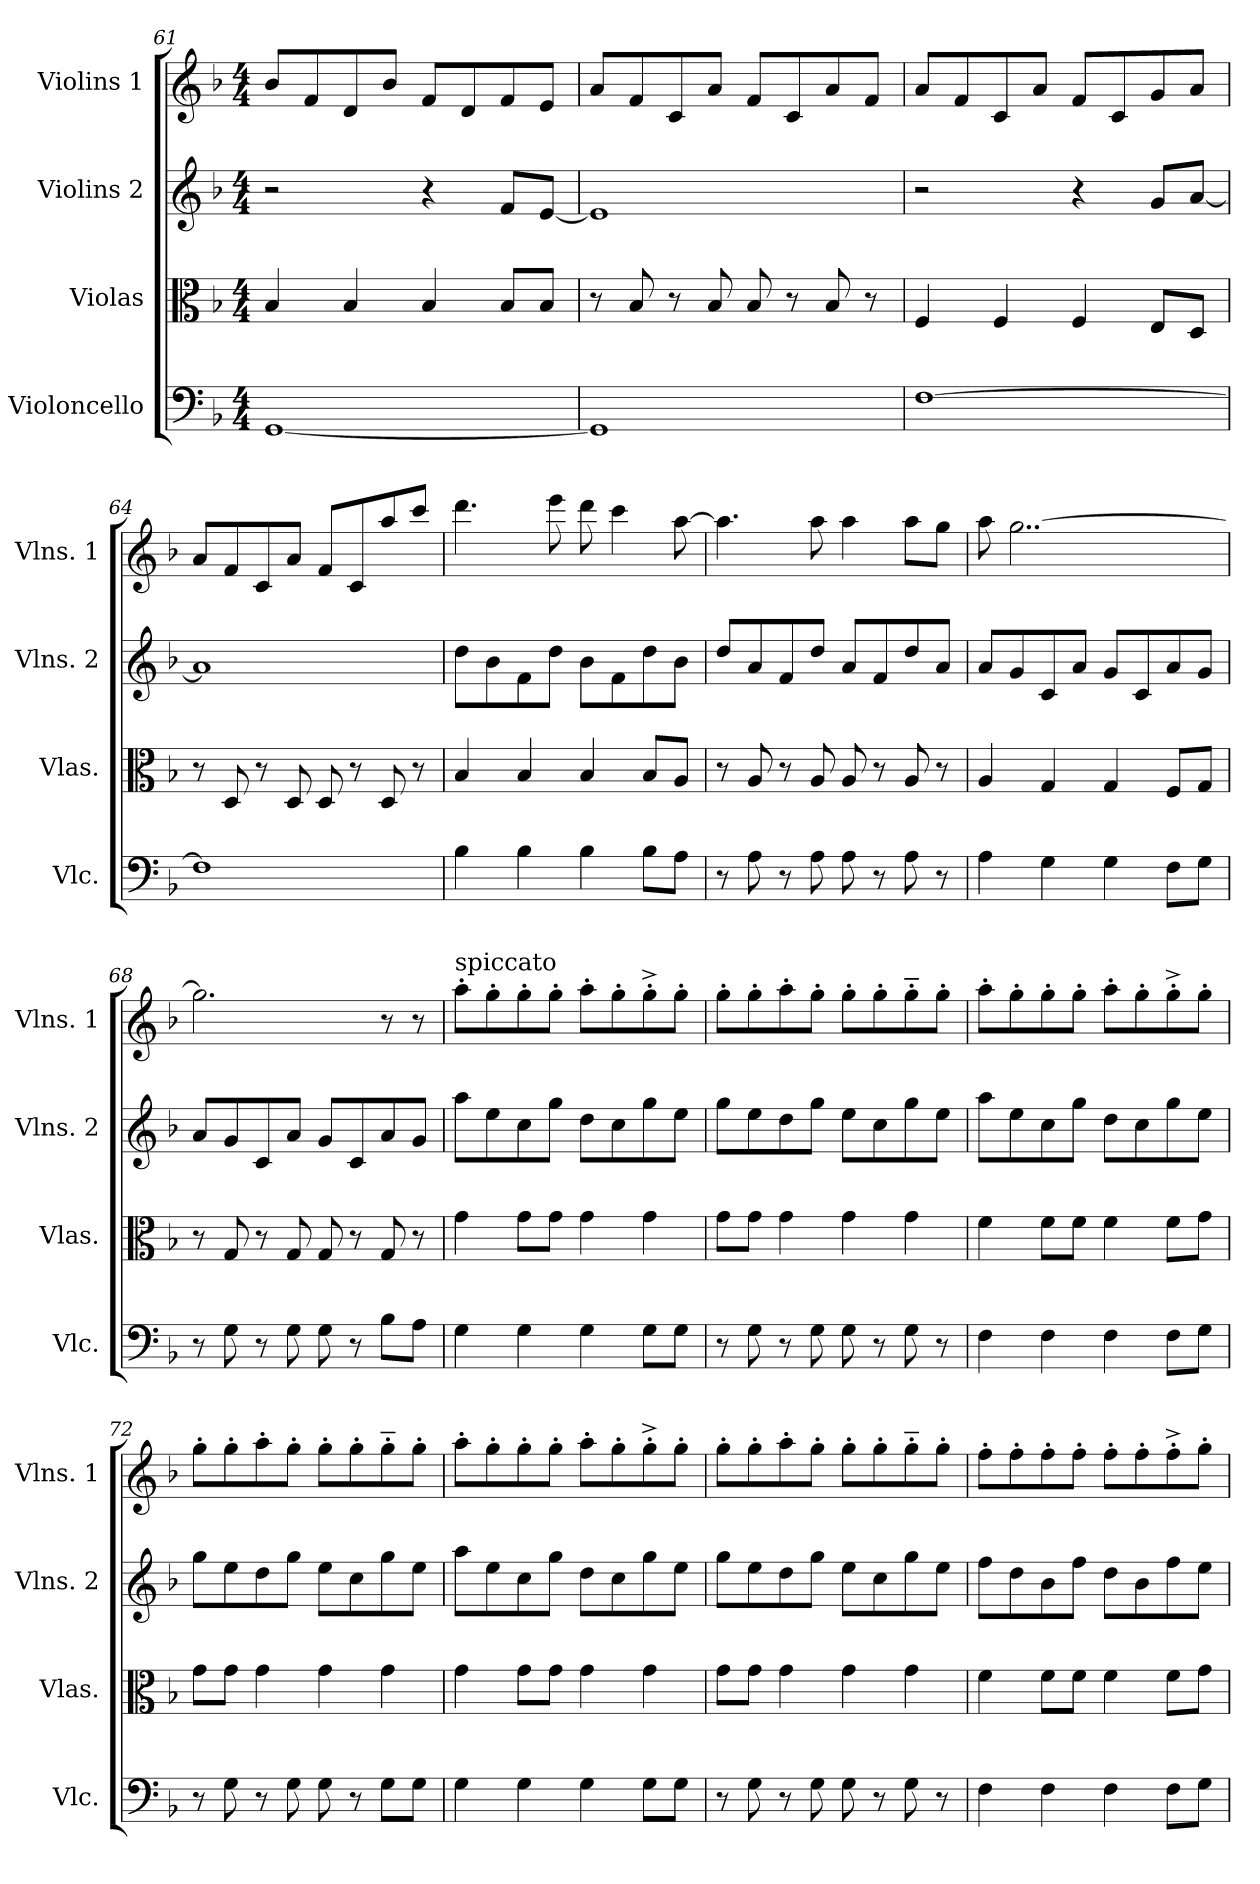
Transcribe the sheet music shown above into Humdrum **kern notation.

**kern	**kern	**kern	**kern
*part4	*part3	*part2	*part1
*staff4	*staff3	*staff2	*staff1
*I"Violoncello	*I"Violas	*I"Violins 2	*I"Violins 1
*I'Vlc.	*I'Vlas.	*I'Vlns. 2	*I'Vlns. 1
!!LO:LB:g=z
*clefF4	*clefC3	*clefG2	*clefG2
*k[b-]	*k[b-]	*k[b-]	*k[b-]
*F:	*F:	*F:	*F:
*M4/4	*M4/4	*M4/4	*M4/4
=61	=61	=61	=61
[1GG	4B-/	2r	8b-/L
.	.	.	8f/
.	4B-/	.	8d/
.	.	.	8b-/J
.	4B-/	4r	8f/L
.	.	.	8d/
.	8B-/L	8f/L	8f/
.	8B-/J	[8e/J	8e/J
=62	=62	=62	=62
1GG]	8r	1e]	8a/L
.	8B-/	.	8f/
.	8r	.	8c/
.	8B-/	.	8a/J
.	8B-/	.	8f/L
.	8r	.	8c/
.	8B-/	.	8a/
.	8r	.	8f/J
=63	=63	=63	=63
[1F	4F/	2r	8a/L
.	.	.	8f/
.	4F/	.	8c/
.	.	.	8a/J
.	4F/	4r	8f/L
.	.	.	8c/
.	8E/L	8g/L	8g/
.	8D/J	[8a/J	8a/J
=64	=64	=64	=64
1F]	8r	1a]	8a/L
.	8D/	.	8f/
.	8r	.	8c/
.	8D/	.	8a/J
.	8D/	.	8f/L
.	8r	.	8c/
.	8D/	.	8aa/
.	8r	.	8ccc/J
!!LO:LB:g=z
=65	=65	=65	=65
4B-\	4B-/	8dd\L	4.ddd\
.	.	8b-\	.
4B-\	4B-/	8f\	.
.	.	8dd\J	8eee\
4B-\	4B-/	8b-\L	8ddd\
.	.	8f\	4ccc\
8B-\L	8B-/L	8dd\	.
8A\J	8A/J	8b-\J	[8aa\
=66	=66	=66	=66
8r	8r	8dd/L	4.aa\]
8A\	8A/	8a/	.
8r	8r	8f/	.
8A\	8A/	8dd/J	8aa\
8A\	8A/	8a/L	4aa\
8r	8r	8f/	.
8A\	8A/	8dd/	8aa\L
8r	8r	8a/J	8gg\J
=67	=67	=67	=67
4A\	4A/	8a/L	8aa\
.	.	8g/	[2..gg\
4G\	4G/	8c/	.
.	.	8a/J	.
4G\	4G/	8g/L	.
.	.	8c/	.
8F\L	8F/L	8a/	.
8G\J	8G/J	8g/J	.
=68	=68	=68	=68
8r	8r	8a/L	2.gg\]
8G\	8G/	8g/	.
8r	8r	8c/	.
8G\	8G/	8a/J	.
8G\	8G/	8g/L	.
8r	8r	8c/	.
8B-\L	8G/	8a/	8r
8A\J	8r	8g/J	8r
!!LO:PB:g=z
=69	=69	=69	=69
!	!	!	!LO:TX:a:t=spiccato
4G\	4g\	8aa\L	8aa'\L
.	.	8ee\	8gg'\
4G\	8g\L	8cc\	8gg'\
.	8g\J	8gg\J	8gg'\J
4G\	4g\	8dd\L	8aa'\L
.	.	8cc\	8gg'\
8G\L	4g\	8gg\	8gg^'\
8G\J	.	8ee\J	8gg'\J
=70	=70	=70	=70
8r	8g\L	8gg\L	8gg'\L
8G\	8g\J	8ee\	8gg'\
8r	4g\	8dd\	8aa'\
8G\	.	8gg\J	8gg'\J
8G\	4g\	8ee\L	8gg'\L
8r	.	8cc\	8gg'\
8G\	4g\	8gg\	8gg~'\
8r	.	8ee\J	8gg'\J
=71	=71	=71	=71
4F\	4f\	8aa\L	8aa'\L
.	.	8ee\	8gg'\
4F\	8f\L	8cc\	8gg'\
.	8f\J	8gg\J	8gg'\J
4F\	4f\	8dd\L	8aa'\L
.	.	8cc\	8gg'\
8F\L	8f\L	8gg\	8gg^'\
8G\J	8g\J	8ee\J	8gg'\J
=72	=72	=72	=72
8r	8g\L	8gg\L	8gg'\L
8G\	8g\J	8ee\	8gg'\
8r	4g\	8dd\	8aa'\
8G\	.	8gg\J	8gg'\J
8G\	4g\	8ee\L	8gg'\L
8r	.	8cc\	8gg'\
8G\L	4g\	8gg\	8gg~'\
8G\J	.	8ee\J	8gg'\J
!!LO:LB:g=z
=73	=73	=73	=73
4G\	4g\	8aa\L	8aa'\L
.	.	8ee\	8gg'\
4G\	8g\L	8cc\	8gg'\
.	8g\J	8gg\J	8gg'\J
4G\	4g\	8dd\L	8aa'\L
.	.	8cc\	8gg'\
8G\L	4g\	8gg\	8gg^'\
8G\J	.	8ee\J	8gg'\J
=74	=74	=74	=74
8r	8g\L	8gg\L	8gg'\L
8G\	8g\J	8ee\	8gg'\
8r	4g\	8dd\	8aa'\
8G\	.	8gg\J	8gg'\J
8G\	4g\	8ee\L	8gg'\L
8r	.	8cc\	8gg'\
8G\	4g\	8gg\	8gg~'\
8r	.	8ee\J	8gg'\J
=75	=75	=75	=75
4F\	4f\	8ff\L	8ff'\L
.	.	8dd\	8ff'\
4F\	8f\L	8b-\	8ff'\
.	8f\J	8ff\J	8ff'\J
4F\	4f\	8dd\L	8ff'\L
.	.	8b-\	8ff'\
8F\L	8f\L	8ff\	8ff^'\
8G\J	8g\J	8ee\J	8gg'\J
=	=	=	=
*-	*-	*-	*-
